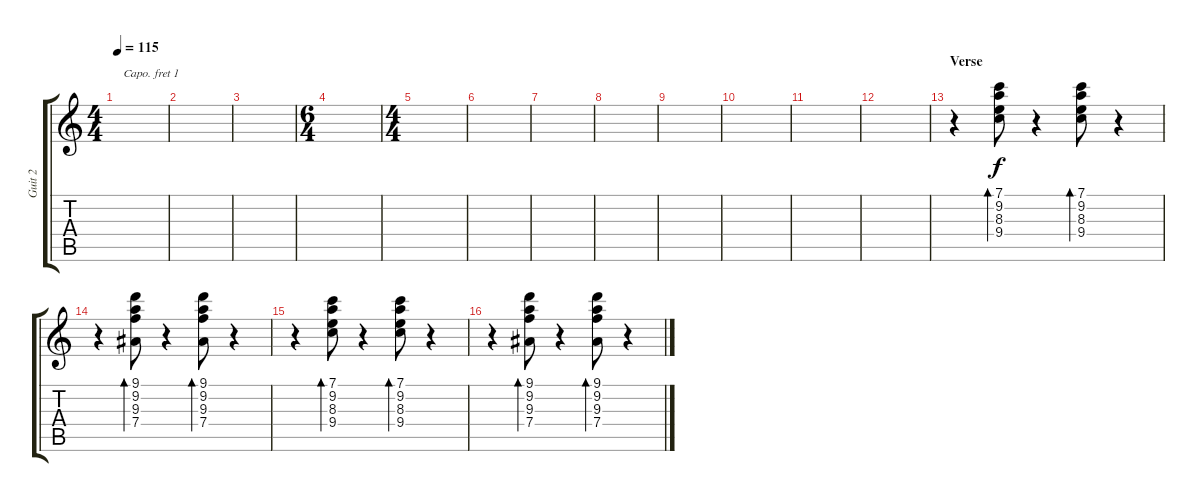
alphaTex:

\track ("Guit 2" "Guit 2") {instrument electricguitarjazz}
\staff {score tabs}
\capo 1
\tuning (E4 B3 G3 D3 A2 E2) {hide}
\ts (4 4)
\tempo 115
\clef g2
\ks c
|
|
|
\ts (6 4)
|
\ts (4 4)
\section ("" "")
|
|
|
|
|
|
|
|
\section ("" "Verse")
r.4 (7.1 9.2 8.3 9.4).8{bd 30} r.4 (7.1 9.2 8.3 9.4).8{bd 30} r.4 |
r.4 (9.1 9.2 9.3 7.4).8{bd 30} r.4 (9.1 9.2 9.3 7.4).8{bd 30} r.4 |
r.4 (7.1 9.2 8.3 9.4).8{bd 30} r.4 (7.1 9.2 8.3 9.4).8{bd 30} r.4 |
r.4 (9.1 9.2 9.3 7.4).8{bd 30} r.4 (9.1 9.2 9.3 7.4).8{bd 30} r.4
